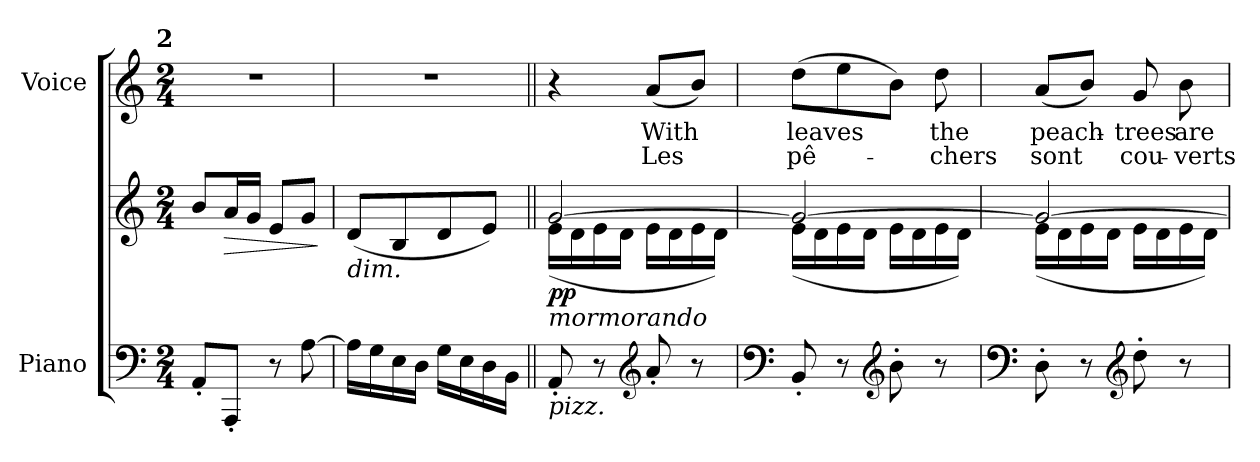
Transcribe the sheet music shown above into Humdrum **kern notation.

**kern	**kern	**dynam	**kern	**text	**text	**dynam
*part2	*part2	*part2	*part1	*part1	*part1	*part1
*staff3	*staff2	*staff2/3	*staff1	*staff1	*staff1	*staff1
*I"Piano	*	*	*I"Voice	*	*	*
*I'Pno	*	*	*	*	*	*
*clefF4	*clefG2	*	*clefG2	*	*	*
*k[]	*k[]	*	*k[]	*	*	*
*M2/4	*M2/4	*	*M2/4	*	*	*
!!LO:REH:place=s1:a:B:cj:enc=none:fs=20:t=2
=21	=21	=21	=21	=21	=21	=21
8AA'/L	8b/L	.	2r	.	.	.
!	!	!LO:HP:b	!	!	!	!
8AAA'/J	16a/L	>	.	.	.	.
.	16g/JJ	.	.	.	.	.
8r	8e/L	.	.	.	.	.
[8A\	8g/J	.	.	.	.	.
.	.	]	.	.	.	.
=22	=22	=22	=22	=22	=22	=22
!	!LO:TX:b:i:t=dim.	!	!	!	!	!
16A\LL]	(8d/L	.	2r	.	.	.
16G\	.	.	.	.	.	.
16E\	8B/	.	.	.	.	.
16D\JJ	.	.	.	.	.	.
16G\LL	8d/	.	.	.	.	.
16E\	.	.	.	.	.	.
16D\	8e/J)	.	.	.	.	.
16BB\JJ	.	.	.	.	.	.
!!LO:LB:g=z
=23||	=23||	=23||	=23||	=23||	=23||	=23||
*	*^	*	*	*	*	*
!	!LO:TX:b:i:t=mormorando	!	!	!	!	!	!
!LO:TX:b:i:t=pizz.	!	!	!	!	!	!	!
!	!	!	!LO:DY:b	!	!	!	!
8AA'/	[2g/	(16e\LL	pp	4r	.	.	.
.	.	16d\	.	.	.	.	.
8r	.	16e\	.	.	.	.	.
.	.	16d\JJ	.	.	.	.	.
*clefG2	*	*	*	*	*	*	*
!	!	!	!	!	!LO:LY:b	!LO:LY:b	!LO:DY:a
!	!	!	!	!	!	!	!LO:DY:n=1:a
8a'/	.	16e\LL	.	(8a/L	With	Les	mp other-dynamics
.	.	16d\	.	.	.	.	.
8r	.	16e\	.	8b/J)	.	.	.
.	.	16d\JJ)	.	.	.	.	.
!!LO:LB:g=z
=24	=24	=24	=24	=24	=24	=24	=24
*clefF4	*	*	*	*	*	*	*
!	!	!	!	!	!LO:LY:b	!LO:LY:b	!
8BB'/	2g/_	(16e\LL	.	(8dd\L	leaves	pê-	.
.	.	16d\	.	.	.	.	.
8r	.	16e\	.	8ee\	.	.	.
.	.	16d\JJ	.	.	.	.	.
*clefG2	*	*	*	*	*	*	*
8b'\	.	16e\LL	.	8b\J)	.	.	.
.	.	16d\	.	.	.	.	.
!	!	!	!	!	!LO:LY:b	!LO:LY:b	!
8r	.	16e\	.	8dd\	the	-chers	.
.	.	16d\JJ)	.	.	.	.	.
=25	=25	=25	=25	=25	=25	=25	=25
*clefF4	*	*	*	*	*	*	*
!	!	!	!	!	!LO:LY:b	!LO:LY:b	!
8D'\	2g/_	(16e\LL	.	(8a/L	peach-	sont	.
.	.	16d\	.	.	.	.	.
8r	.	16e\	.	8b/J)	.	.	.
.	.	16d\JJ	.	.	.	.	.
*clefG2	*	*	*	*	*	*	*
!	!	!	!	!	!LO:LY:b	!LO:LY:b	!
8dd'\	.	16e\LL	.	8g/	-trees	cou-	.
.	.	16d\	.	.	.	.	.
!	!	!	!	!	!LO:LY:b	!LO:LY:b	!
8r	.	16e\	.	8b\	are	-verts	.
.	.	16d\JJ)	.	.	.	.	.
*	*v	*v	*	*	*	*	*
=	=	=	=	=	=	=
*-	*-	*-	*-	*-	*-	*-
